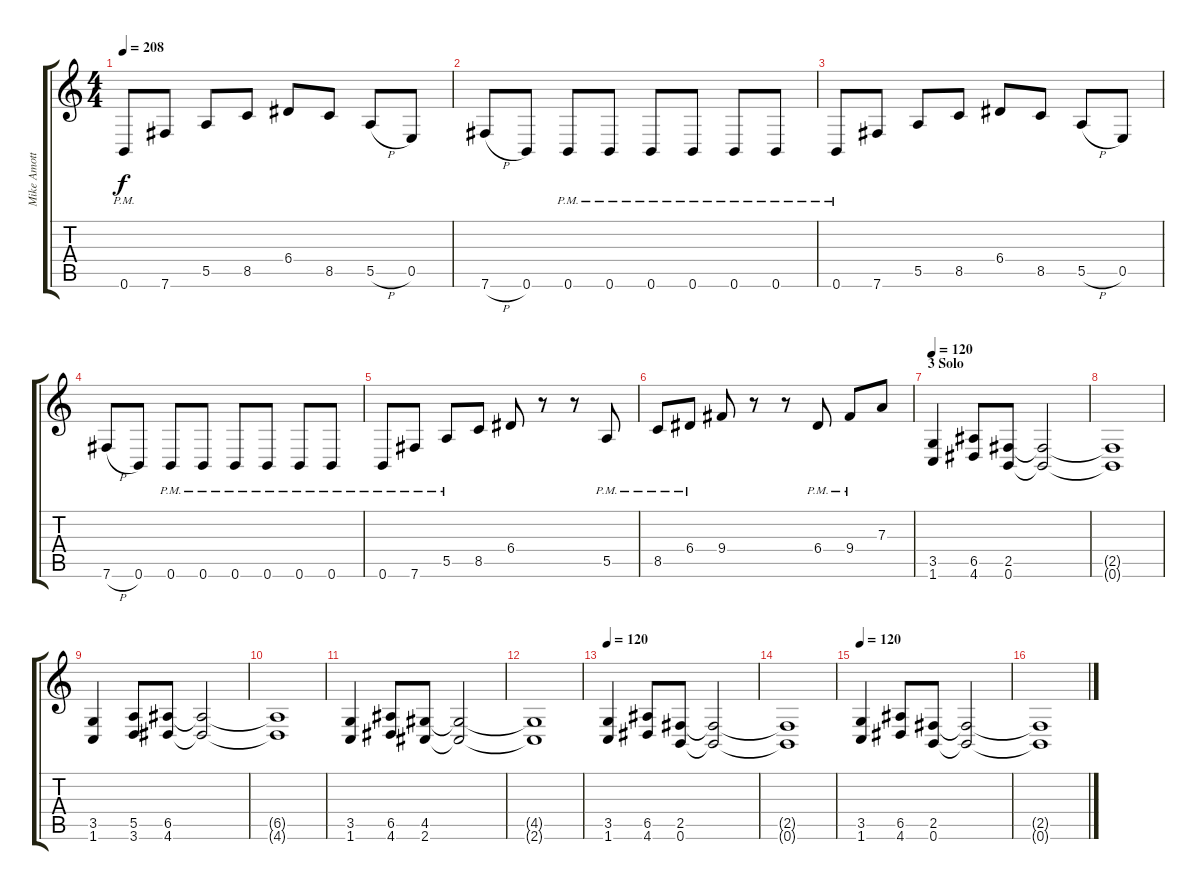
\track ("Mike Amott" "Mike Amott") {instrument overdrivenguitar}
\staff {score tabs}
\tuning (B3 Gb3 D3 A2 E2 B1) {hide}
\ts (4 4)
\tempo 208
\clef g2
\ks c
0.6{pm}.8{dy f} 7.6.8 5.5.8 8.5.8 6.4.8 8.5.8 5.5{h}.8 0.5.8 |
7.6{h}.8 0.6.8 0.6{pm}.8 0.6{pm}.8 0.6{pm}.8 0.6{pm}.8 0.6{pm}.8 0.6{pm}.8 |
0.6{pm}.8 7.6.8 5.5.8 8.5.8 6.4.8 8.5.8 5.5{h}.8 0.5.8 |
7.6{h}.8 0.6.8 0.6{pm}.8 0.6{pm}.8 0.6{pm}.8 0.6{pm}.8 0.6{pm}.8 0.6{pm}.8 |
0.6{pm}.8 7.6{pm}.8 5.5{pm}.8 8.5.8 6.4.8 r.8 r.8 5.5{pm}.8 |
8.5{pm}.8 6.4{pm}.8 9.4.8 r.8 r.8 6.4{pm}.8 9.4{pm}.8 7.3.8 |
\section ("" "3 Solo")
\tempo 120
(3.5 1.6).4 (6.5 4.6).8 (2.5 0.6).8 (2.5{t} 0.6{t}).2 |
(2.5{t} 0.6{t}).1 |
(3.5 1.6).4 (5.5 3.6).8 (6.5 4.6).8 (6.5{t} 4.6{t}).2 |
(6.5{t} 4.6{t}).1 |
(3.5 1.6).4 (6.5 4.6).8 (4.5 2.6).8 (4.5{t} 2.6{t}).2 |
(4.5{t} 2.6{t}).1 |
\tempo 120
(3.5 1.6).4 (6.5 4.6).8 (2.5 0.6).8 (2.5{t} 0.6{t}).2 |
(2.5{t} 0.6{t}).1 |
\tempo 120
(3.5 1.6).4 (6.5 4.6).8 (2.5 0.6).8 (2.5{t} 0.6{t}).2 |
(2.5{t} 0.6{t}).1
